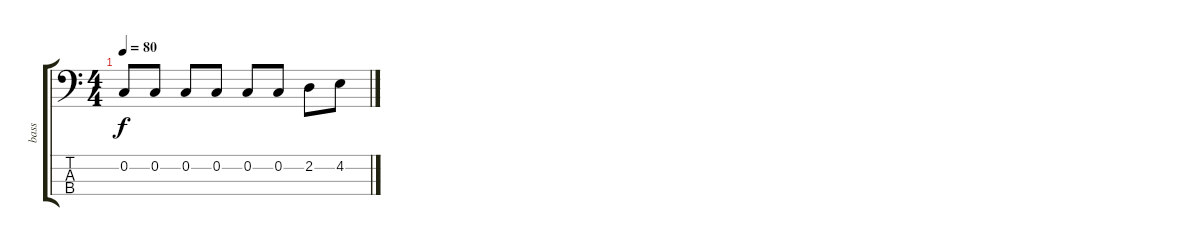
\track ("bass" "bass") {instrument electricbassfinger}
\staff {score tabs}
\tuning (F2 C2 G1 D1) {hide}
\ts (4 4)
\tempo 80
\clef f4
\ks c
0.2.8{dy f} 0.2.8 0.2.8 0.2.8 0.2.8 0.2.8 2.2.8 4.2.8
